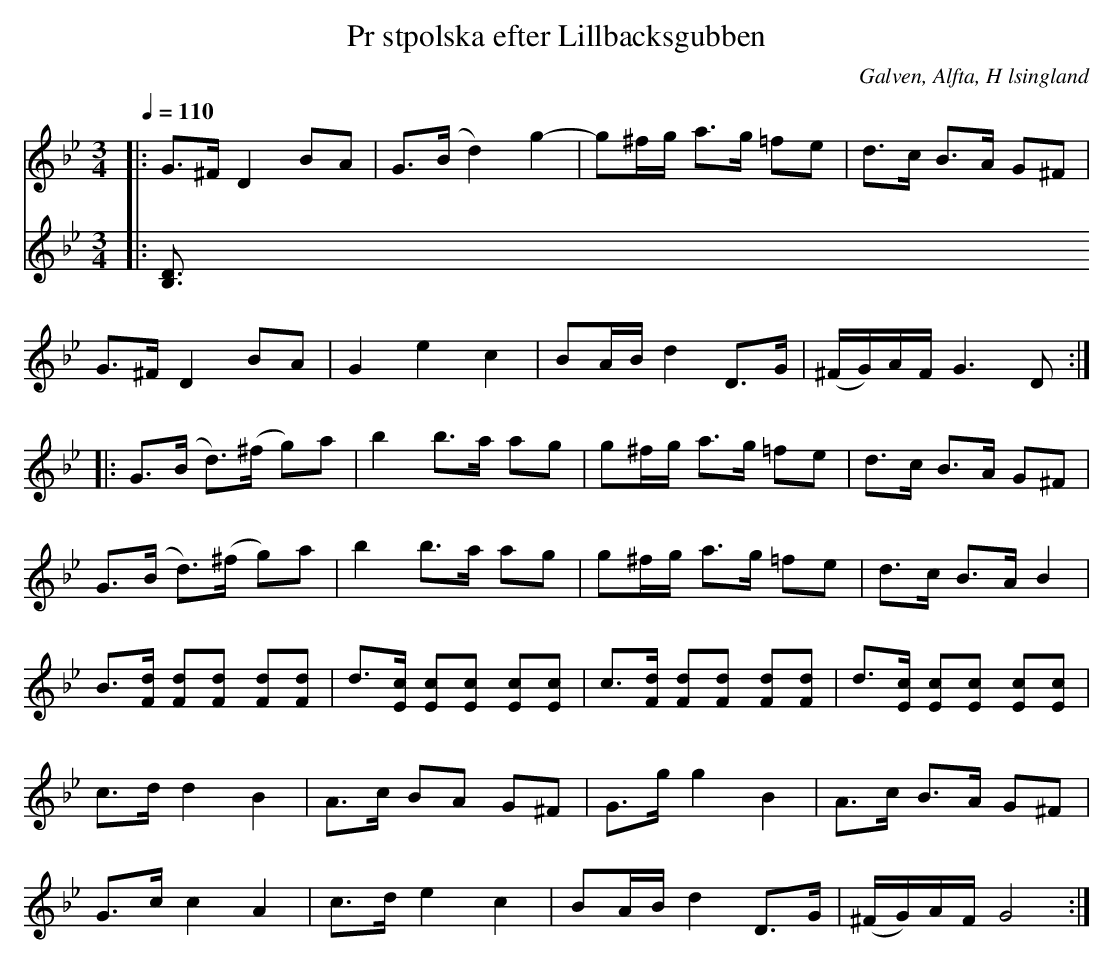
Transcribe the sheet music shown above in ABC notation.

X:1
T:Pr stpolska efter Lillbacksgubben
O:Galven, Alfta, H lsingland
M:3/4
L:1/8
Q:1/4=110
K:Gm
V:1
|:G>^F   D2       BA         | G>(B   d2)      g2-       | g^f/g/ a>g =fe | d>c         B>A G^F  |
G>^F   D2       BA         | G2     e2       c2           | BA/B/  d2 D>G  | (^F/G/)A/F/ G3 D  ::
G>(B   d>)(^f   g)a        | b2     b>a      ag         | g^f/g/ a>g =fe | d>c         B>A G^F  |
G>(B   d>)(^f   g)a        | b2     b>a      ag         | g^f/g/ a>g =fe | d>c         B>A B2   |
B>[Fd] [Fd][Fd] [Fd][Fd] | d>[Ec] [Ec][Ec] [Ec][Ec] | \
c>[Fd] [Fd][Fd] [Fd][Fd] | d>[Ec] [Ec][Ec] [Ec][Ec] |
c>d    d2       B2           | A>c    BA       G^F       | G>g    g2 B2     | A>c         B>A G^F  |
G>c    c2       A2           | c>d    e2       c2        | BA/B/  d2 D>G   | (^F/G/)A/F/ G4      :|
V:2
|:[DB,]3/2
